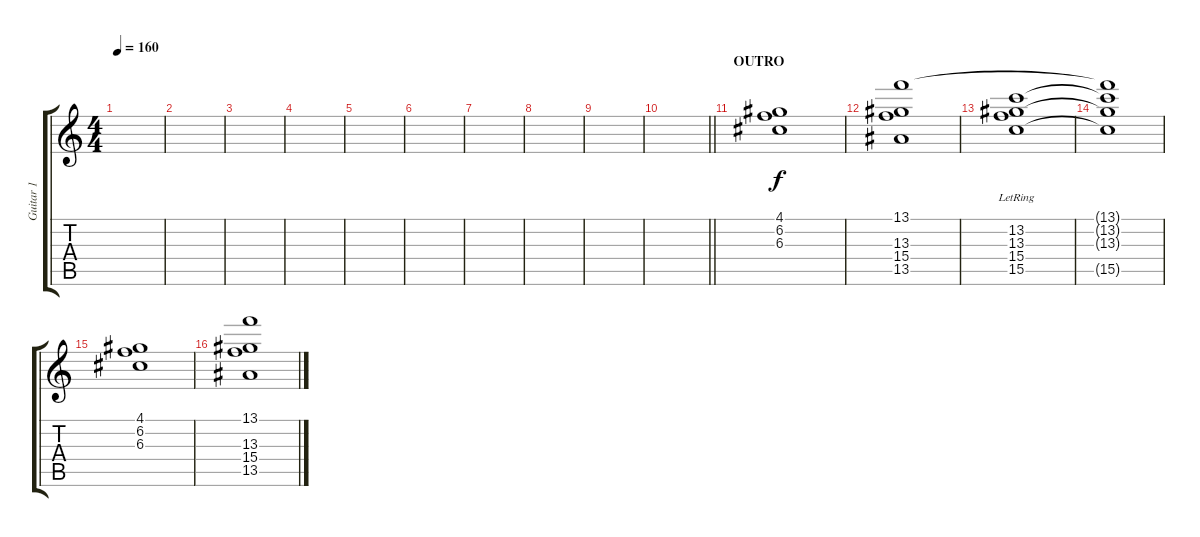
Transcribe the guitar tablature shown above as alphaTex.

\track ("Guitar 1" "Guitar 1") {instrument electricguitarclean}
\staff {score tabs}
\tuning (E4 B3 G3 D3 A2 E2) {hide}
\ts (4 4)
\tempo 160
\clef g2
\ks c
|
|
|
|
|
|
|
|
|
\barLineRight lightlight
|
\section ("" "OUTRO")
(4.1 6.2 6.3).1 |
(13.1 13.3 15.4 13.5).1 |
(13.2{lr} 13.3{lr} 15.4{lr} 15.5{lr}).1 |
(13.1{t} 13.2{t} 13.3{t} 15.5{t}).1 |
(4.1 6.2 6.3).1 |
(13.1 13.3 15.4 13.5).1
